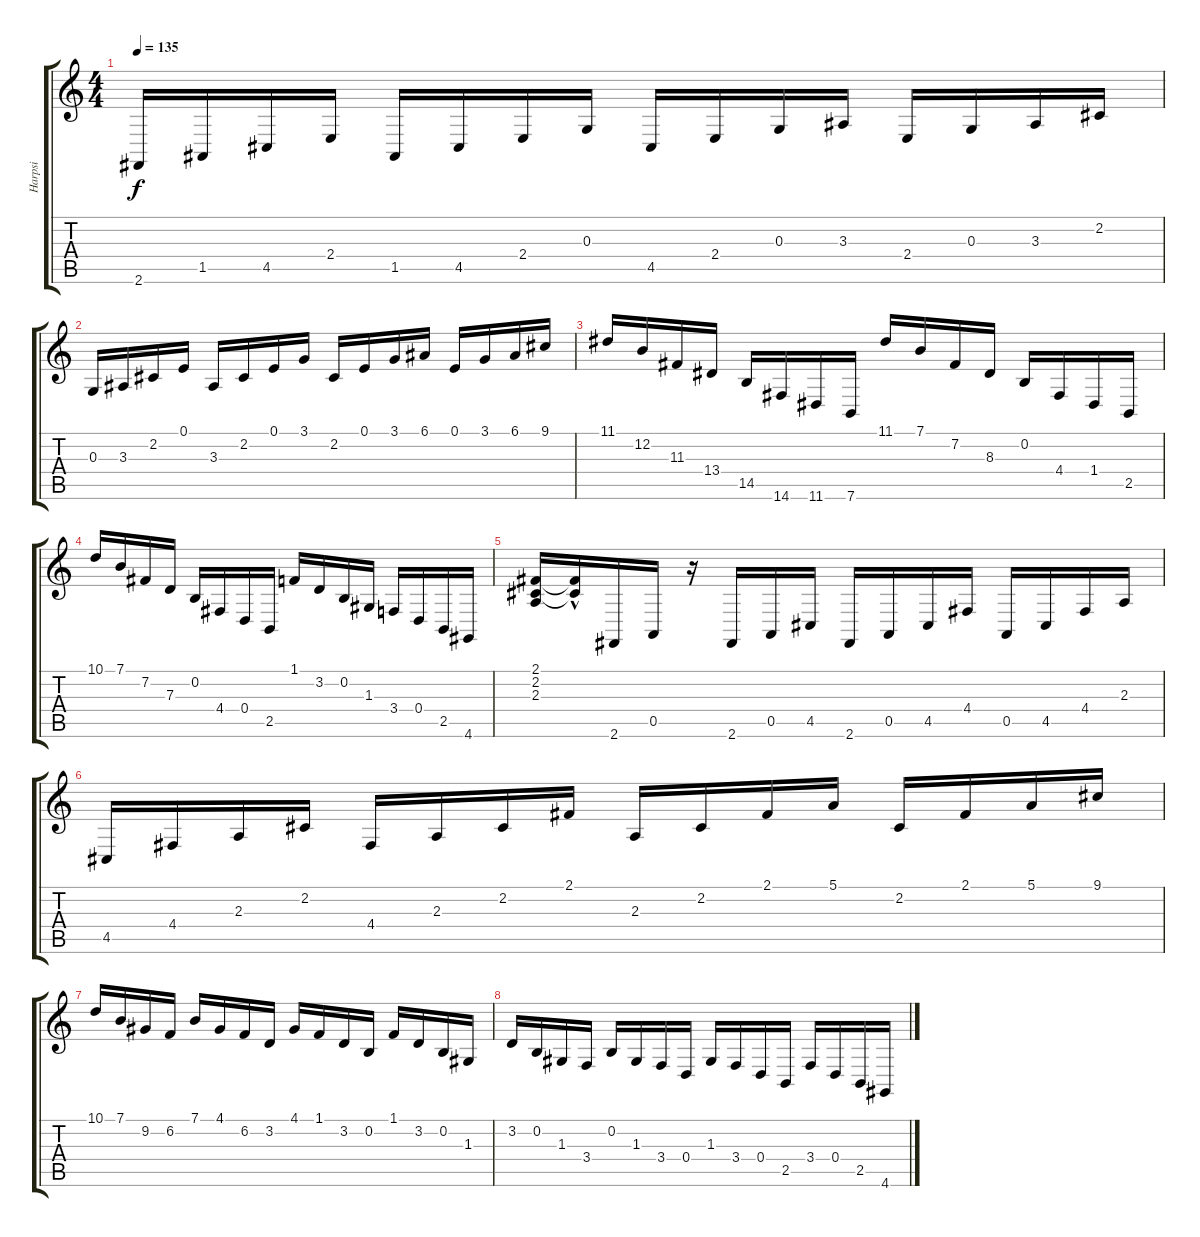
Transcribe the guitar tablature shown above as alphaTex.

\track ("Harpsi" "Harpsi") {instrument harpsichord}
\staff {score tabs}
\tuning (E4 B3 G3 D3 A2 E2) {hide}
\ts (4 4)
\tempo 135
\clef g2
\ks c
2.6.16{dy f} 1.5.16 4.5.16 2.4.16 1.5.16 4.5.16 2.4.16 0.3.16 4.5.16 2.4.16 0.3.16 3.3.16 2.4.16 0.3.16 3.3.16 2.2.16 |
0.3.16 3.3.16 2.2.16 0.1.16 3.3.16 2.2.16 0.1.16 3.1.16 2.2.16 0.1.16 3.1.16 6.1.16 0.1.16 3.1.16 6.1.16 9.1.16 |
11.1.16 12.2.16 11.3.16 13.4.16 14.5.16 14.6.16 11.6.16 7.6.16 11.1.16 7.1.16 7.2.16 8.3.16 0.2.16 4.4.16 1.4.16 2.5.16 |
10.1.16 7.1.16 7.2.16 7.3.16 0.2.16 4.4.16 0.4.16 2.5.16 1.1.16 3.2.16 0.2.16 1.3.16 3.4.16 0.4.16 2.5.16 4.6.16 |
(2.1 2.2 2.3).16 (2.1{hac t} 2.2{hac t}).16 2.6.16 0.5.16 r.16 2.6.16 0.5.16 4.5.16 2.6.16 0.5.16 4.5.16 4.4.16 0.5.16 4.5.16 4.4.16 2.3.16 |
4.5.16 4.4.16 2.3.16 2.2.16 4.4.16 2.3.16 2.2.16 2.1.16 2.3.16 2.2.16 2.1.16 5.1.16 2.2.16 2.1.16 5.1.16 9.1.16 |
10.1.16 7.1.16 9.2.16 6.2.16 7.1.16 4.1.16 6.2.16 3.2.16 4.1.16 1.1.16 3.2.16 0.2.16 1.1.16 3.2.16 0.2.16 1.3.16 |
3.2.16 0.2.16 1.3.16 3.4.16 0.2.16 1.3.16 3.4.16 0.4.16 1.3.16 3.4.16 0.4.16 2.5.16 3.4.16 0.4.16 2.5.16 4.6.16
